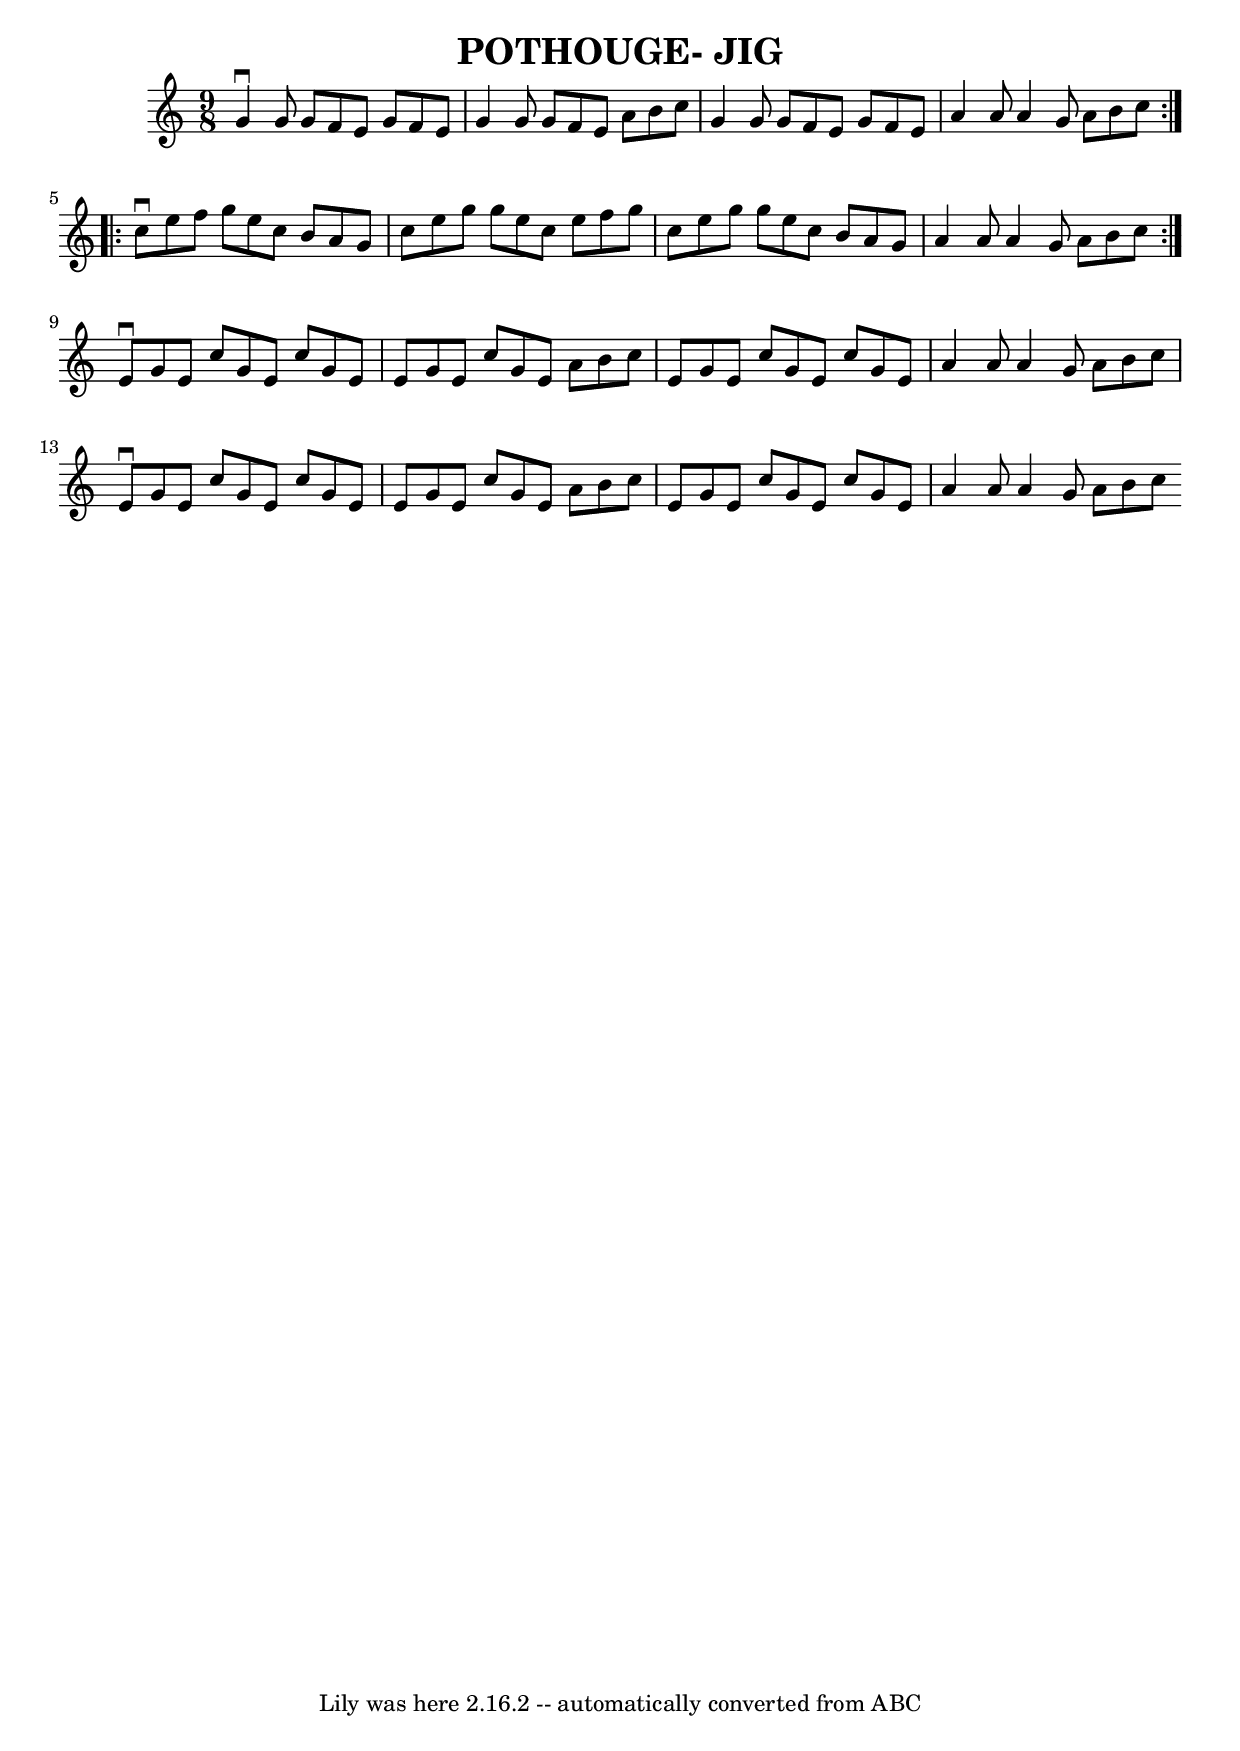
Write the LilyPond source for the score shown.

\version "2.16.2"
\include "Mammoth.ily"
\header {
  %% book = "Ryan's Mammoth Collection of Fiddle Tunes"
  crossRefNumber = "1"
  footnotes = ""
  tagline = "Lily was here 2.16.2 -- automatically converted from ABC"
  title = "POTHOUGE- JIG"

}
voicedefault =  {



  \repeat volta 2 {

    \time 9/8 
    \key c \major g'4^\downbow g'8 g'8 f'8 e'8 g'8 f'8 e'8      |
    g'4 g'8 g'8 f'8 e'8 a'8 b'8 c''8   |
    g'4 g'8 g'8 f'8 e'8 g'8 f'8 e'8    |
    
    a'4 a'8 a'4 g'8 a'8 b'8 c''8    
  }     
  \repeat volta 2 {
    c''8^\downbow e''8 f''8 g''8 e''8 c''8 b'8 a'8 g'8       |
    c''8 e''8 g''8 g''8 e''8 c''8 e''8 f''8 g''8 c''8 e''8 g''8 g''8 e''8 c''8 b'8 a'8 g'8      |
    a'4 a'8 a'4 g'8 a'8 b'8 c''8 } e'8^\downbow g'8 e'8 c''8 g'8 e'8 c''8 g'8 e'8     |
  e'8 g'8 e'8 c''8 g'8 e'8 a'8 b'8 c''8     |
  e'8 g'8 e'8 c''8 g'8 e'8 c''8 g'8 e'8     |
  a'4 a'8 a'4 g'8 a'8 b'8 c''8         |
  e'8^\downbow g'8 e'8 c''8 g'8 e'8 c''8 g'8 e'8     |
  e'8 g'8 e'8 c''8 g'8 e'8 a'8 b'8 c''8     |
  e'8 g'8 e'8 c''8 g'8 e'8 c''8 g'8 e'8     |
  a'4 a'8 a'4 g'8 a'8 b'8 c''8 \bar " |."   

}

\score{
  <<

    \context Staff="default"
    {
      \voicedefault 
      
    }

  >>
  \layout {
    
  }
  \midi {
  }

}
